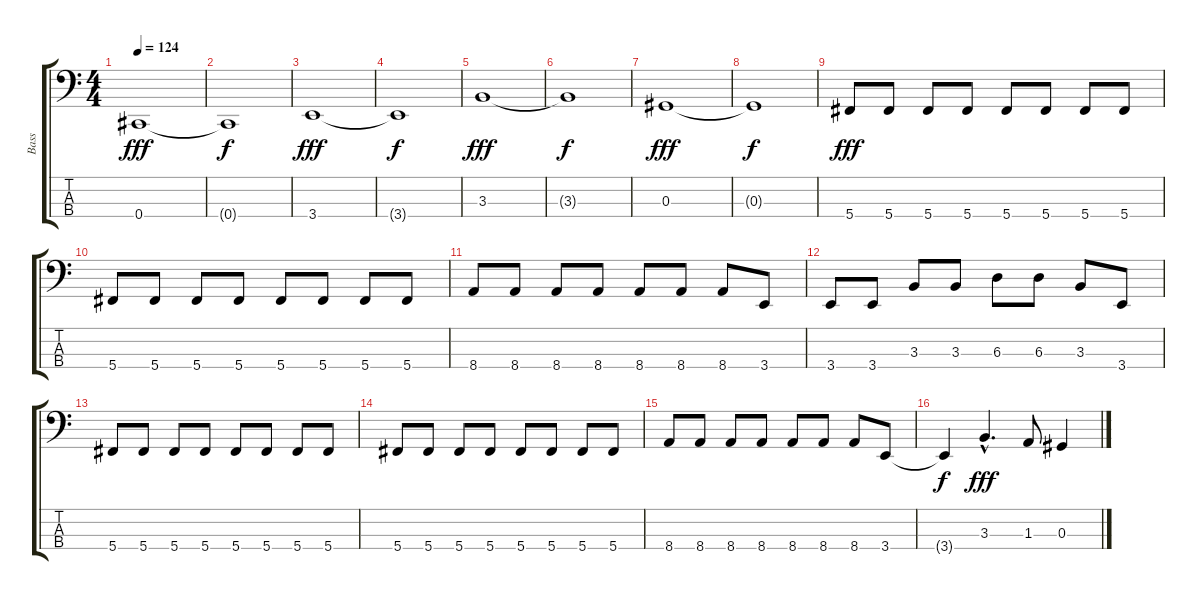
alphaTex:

\track ("Bass" "Bass") {instrument electricbassfinger}
\staff {score tabs}
\tuning (Gb2 Db2 Ab1 Db1) {hide}
\ts (4 4)
\tempo 124
\clef f4
\ks c
0.4.1{dy fff instrument synthstrings2} |
0.4{t}.1{dy f} |
3.4.1{dy fff instrument synthstrings2} |
3.4{t}.1{dy f} |
3.3.1{dy fff instrument synthstrings2} |
3.3{t}.1{dy f} |
0.3.1{dy fff instrument synthstrings2} |
0.3{t}.1{dy f} |
5.4.8{dy fff} 5.4.8 5.4.8 5.4.8 5.4.8 5.4.8 5.4.8 5.4.8 |
5.4.8 5.4.8 5.4.8 5.4.8 5.4.8 5.4.8 5.4.8 5.4.8 |
8.4.8 8.4.8 8.4.8 8.4.8 8.4.8 8.4.8 8.4.8 3.4.8 |
3.4.8 3.4.8 3.3.8 3.3.8 6.3.8 6.3.8 3.3.8 3.4.8 |
5.4.8 5.4.8 5.4.8 5.4.8 5.4.8 5.4.8 5.4.8 5.4.8 |
5.4.8 5.4.8 5.4.8 5.4.8 5.4.8 5.4.8 5.4.8 5.4.8 |
8.4.8 8.4.8 8.4.8 8.4.8 8.4.8 8.4.8 8.4.8 3.4.8 |
3.4{t}.4{dy f} 3.3{hac}.4{d dy fff} 1.3.8 0.3.4
